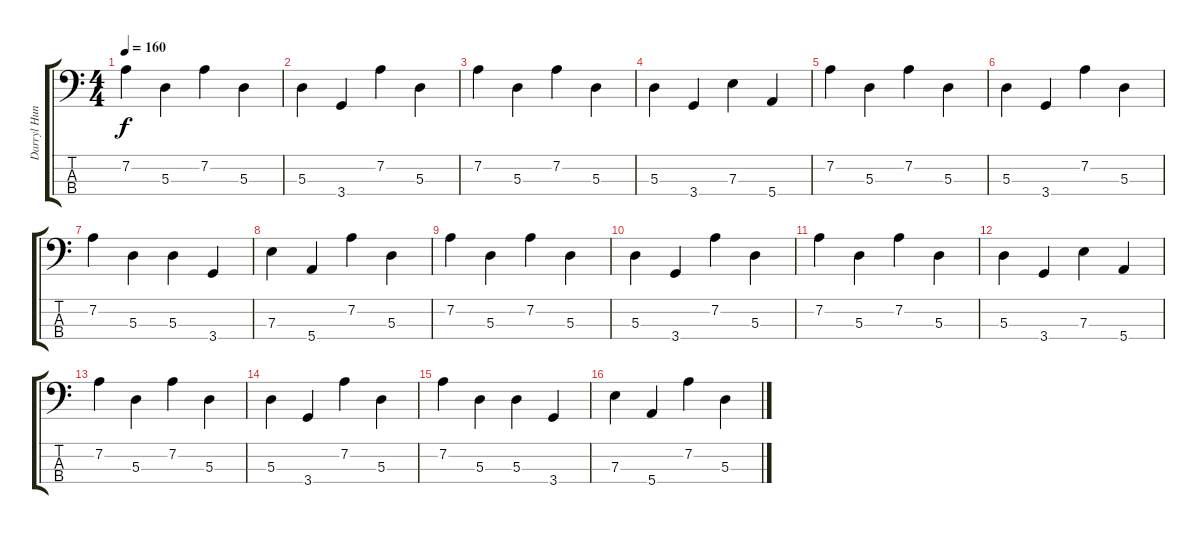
\track ("Darryl Hunt - basse" "Darryl Hun") {instrument electricbassfinger}
\staff {score tabs}
\tuning (G2 D2 A1 E1) {hide}
\ts (4 4)
\tempo 160
\clef f4
\ks c
7.2.4{dy f} 5.3.4 7.2.4 5.3.4 |
5.3.4 3.4.4 7.2.4 5.3.4 |
7.2.4 5.3.4 7.2.4 5.3.4 |
5.3.4 3.4.4 7.3.4 5.4.4 |
7.2.4 5.3.4 7.2.4 5.3.4 |
5.3.4 3.4.4 7.2.4 5.3.4 |
7.2.4 5.3.4 5.3.4 3.4.4 |
7.3.4 5.4.4 7.2.4 5.3.4 |
7.2.4 5.3.4 7.2.4 5.3.4 |
5.3.4 3.4.4 7.2.4 5.3.4 |
7.2.4 5.3.4 7.2.4 5.3.4 |
5.3.4 3.4.4 7.3.4 5.4.4 |
7.2.4 5.3.4 7.2.4 5.3.4 |
5.3.4 3.4.4 7.2.4 5.3.4 |
7.2.4 5.3.4 5.3.4 3.4.4 |
7.3.4 5.4.4 7.2.4 5.3.4
